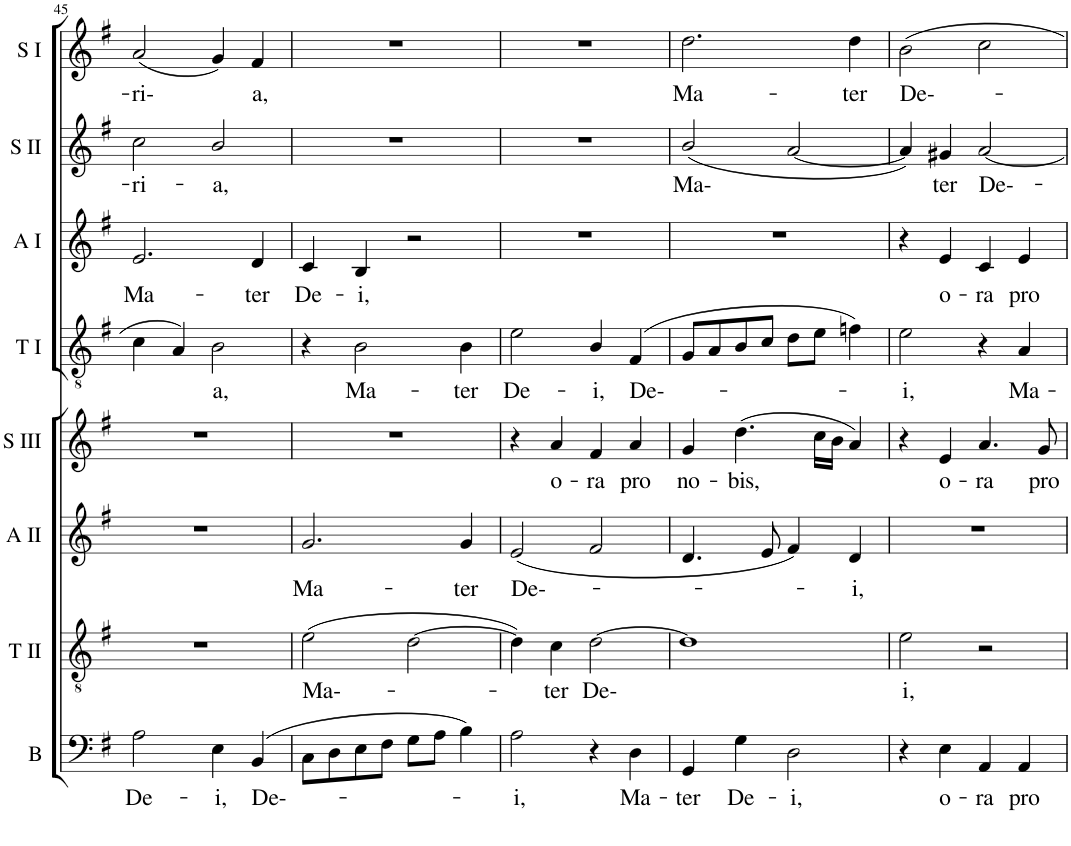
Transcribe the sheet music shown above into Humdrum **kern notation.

**kern	**text	**kern	**text	**kern	**text	**kern	**text	**kern	**text	**kern	**text	**kern	**text	**kern	**text
*part8	*part8	*part7	*part7	*part6	*part6	*part5	*part5	*part4	*part4	*part3	*part3	*part2	*part2	*part1	*part1
*staff8	*staff8	*staff7	*staff7	*staff6	*staff6	*staff5	*staff5	*staff4	*staff4	*staff3	*staff3	*staff2	*staff2	*staff1	*staff1
*I"Bass	*	*I"Tenor II	*	*I"Alto II	*	*I"Soprano III	*	*I"Tenor I	*	*I"Alto I	*	*I"Soprano II	*	*I"Soprano I	*
*I'B	*	*I'T II	*	*I'A II	*	*I'S III	*	*I'T I	*	*I'A I	*	*I'S II	*	*I'S I	*
!!LO:PB:g=z
*clefF4	*	*clefGv2	*	*clefG2	*	*clefG2	*	*clefGv2	*	*clefG2	*	*clefG2	*	*clefG2	*
*k[f#]	*	*k[f#]	*	*k[f#]	*	*k[f#]	*	*k[f#]	*	*k[f#]	*	*k[f#]	*	*k[f#]	*
*G:	*	*G:	*	*G:	*	*G:	*	*G:	*	*G:	*	*G:	*	*G:	*
*M4/4	*	*M4/4	*	*M4/4	*	*M4/4	*	*M4/4	*	*M4/4	*	*M4/4	*	*M4/4	*
*met(c)	*	*met(c)	*	*met(c)	*	*met(c)	*	*met(c)	*	*met(c)	*	*met(c)	*	*met(c)	*
=45	=45	=45	=45	=45	=45	=45	=45	=45	=45	=45	=45	=45	=45	=45	=45
!	!LO:LY:b	!	!	!	!	!	!	!	!	!	!LO:LY:b	!	!LO:LY:b	!	!LO:LY:b
2A\	De-	1r	.	1r	.	1r	.	4c\	.	2.e/	Ma-	2cc\	-ri-	(<2a/	-ri-
.	.	.	.	.	.	.	.	4A/	.	.	.	.	.	.	.
!	!LO:LY:b	!	!	!	!	!	!	!	!LO:LY:b	!	!	!	!LO:LY:b	!	!
4E\	-i,	.	.	.	.	.	.	2B\	a,	.	.	2b/	-a,	4g/)	.
!	!LO:LY:b	!	!	!	!	!	!	!	!	!	!LO:LY:b	!	!	!	!LO:LY:b
(>4BB/	De--	.	.	.	.	.	.	.	.	4d/	-ter	.	.	4f#/	a,
=46	=46	=46	=46	=46	=46	=46	=46	=46	=46	=46	=46	=46	=46	=46	=46
!	!	!	!LO:LY:b	!	!LO:LY:b	!	!	!	!	!	!LO:LY:b	!	!	!	!
8C\L	.	(>2e\	Ma--	2.g/	Ma-	1r	.	4r	.	4c/	De-	1r	.	1r	.
8D\	.	.	.	.	.	.	.	.	.	.	.	.	.	.	.
!	!	!	!	!	!	!	!	!	!LO:LY:b	!	!LO:LY:b	!	!	!	!
8E\	.	.	.	.	.	.	.	2B\	Ma-	4B/	-i,	.	.	.	.
8F#\J	.	.	.	.	.	.	.	.	.	.	.	.	.	.	.
8G\L	.	[2d\	.	.	.	.	.	.	.	2r	.	.	.	.	.
8A\J	.	.	.	.	.	.	.	.	.	.	.	.	.	.	.
!	!	!	!	!	!LO:LY:b	!	!	!	!LO:LY:b	!	!	!	!	!	!
4B\)	.	.	.	4g/	-ter	.	.	4B\	-ter	.	.	.	.	.	.
=47	=47	=47	=47	=47	=47	=47	=47	=47	=47	=47	=47	=47	=47	=47	=47
!	!LO:LY:b	!	!	!	!LO:LY:b	!	!	!	!LO:LY:b	!	!	!	!	!	!
2A\	-i,	4d\])	.	(<2e/	De--	4r	.	2e\	De-	1r	.	1r	.	1r	.
!	!	!	!LO:LY:b	!	!	!	!LO:LY:b	!	!	!	!	!	!	!	!
.	.	4c\	-ter	.	.	4a/	o-	.	.	.	.	.	.	.	.
!	!	!	!LO:LY:b	!	!	!	!LO:LY:b	!	!LO:LY:b	!	!	!	!	!	!
4r	.	[2d\	De-	2f#/	.	4f#/	-ra	4B/	-i,	.	.	.	.	.	.
!	!LO:LY:b	!	!	!	!	!	!LO:LY:b	!	!LO:LY:b	!	!	!	!	!	!
4D\	Ma-	.	.	.	.	4a/	pro	(>4F#/	De--	.	.	.	.	.	.
=48	=48	=48	=48	=48	=48	=48	=48	=48	=48	=48	=48	=48	=48	=48	=48
!	!LO:LY:b	!	!	!	!	!	!LO:LY:b	!	!	!	!	!	!LO:LY:b	!	!LO:LY:b
4GG/	-ter	1d]	.	4.d/	.	4g/	no-	8G/L	.	1r	.	(<2b/	Ma-	2.dd\	Ma-
.	.	.	.	.	.	.	.	8A/	.	.	.	.	.	.	.
!	!LO:LY:b	!	!	!	!	!	!LO:LY:b	!	!	!	!	!	!	!	!
4G\	De-	.	.	.	.	(>4.dd\	-bis,	8B/	.	.	.	.	.	.	.
.	.	.	.	8e/	.	.	.	8c/J	.	.	.	.	.	.	.
!	!LO:LY:b	!	!	!	!	!	!	!	!	!	!	!	!	!	!
2D\	-i,	.	.	4f#/)	.	.	.	8d\L	.	.	.	[2a/	.	.	.
.	.	.	.	.	.	16cc\LL	.	8e\J	.	.	.	.	.	.	.
.	.	.	.	.	.	16b\JJ	.	.	.	.	.	.	.	.	.
!	!	!	!	!	!LO:LY:b	!	!	!	!	!	!	!	!	!	!LO:LY:b
.	.	.	.	4d/	-i,	4a/)	.	4fn\)	.	.	.	.	.	4dd\	-ter
=49	=49	=49	=49	=49	=49	=49	=49	=49	=49	=49	=49	=49	=49	=49	=49
!	!	!	!LO:LY:b	!	!	!	!	!	!LO:LY:b	!	!	!	!	!	!LO:LY:b
4r	.	2e\	i,	1r	.	4r	.	2e\	-i,	4r	.	4a/])	.	2b\	De--
!	!LO:LY:b	!	!	!	!	!	!LO:LY:b	!	!	!	!LO:LY:b	!	!LO:LY:b	!	!
4E\	o-	.	.	.	.	4e/	o-	.	.	4e/	o-	4g#X/	ter	.	.
!	!LO:LY:b	!	!	!	!	!	!LO:LY:b	!	!	!	!LO:LY:b	!	!LO:LY:b	!	!
4AA/	-ra	2r	.	.	.	4.a/	-ra	4r	.	4c/	-ra	[2a/	De--	2cc\	.
!	!LO:LY:b	!	!	!	!	!	!	!	!LO:LY:b	!	!LO:LY:b	!	!	!	!
4AA/	pro	.	.	.	.	.	.	4A/	Ma-	4e/	pro	.	.	.	.
!	!	!	!	!	!	!	!LO:LY:b	!	!	!	!	!	!	!	!
.	.	.	.	.	.	8g/	pro	.	.	.	.	.	.	.	.
=	=	=	=	=	=	=	=	=	=	=	=	=	=	=	=
*-	*-	*-	*-	*-	*-	*-	*-	*-	*-	*-	*-	*-	*-	*-	*-
